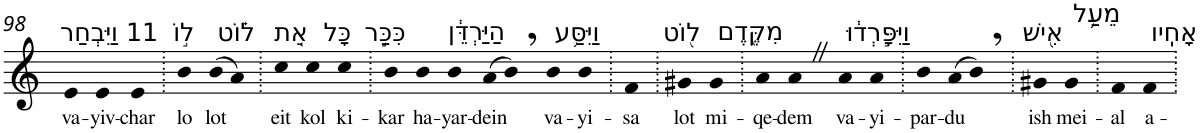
**kern	**text
*part1	*part1
*staff1	*staff1
*I"Piano	*
*I'Pno	*
!!LO:PB:g=z
*clefG2	*
*k[]	*
=98	=98
!LO:TX:a:t=11 וַיִּבְחַר	!
!	!LO:LY:b
4e	va-
!	!LO:LY:b
4e	-yiv-
!	!LO:LY:b
4e	-char
=99.	=99.
!LO:TX:a:t=ל֣וֹ	!
!	!LO:LY:b
4b	lo
!LO:TX:a:t=ל֗וֹט	!
!	!LO:LY:b
(>8b	lot
8a)	.
=100.	=100.
!LO:TX:a:t=אֵ֚ת	!
!	!LO:LY:b
4cc	eit
!LO:TX:a:t=כָּל	!
!	!LO:LY:b
4cc	kol
!LO:TX:a:t=כִּכַּ֣ר	!
!	!LO:LY:b
4cc	ki-
=101.	=101.
!	!LO:LY:b
4b	-kar
!LO:TX:a:t=הַיַּרְדֵּ֔ן	!
!	!LO:LY:b
4b	ha-
!	!LO:LY:b
4b	-yar-
!	!LO:LY:b
(>8a	-dein
8b,)	.
!LO:TX:a:t=וַיִּסַּ֥ע	!
!	!LO:LY:b
4b	va-
!	!LO:LY:b
4b	-yi-
=102.	=102.
!	!LO:LY:b
4f	-sa
=103.	=103.
!LO:TX:a:t=ל֖וֹט	!
!	!LO:LY:b
4g#X	lot
!LO:TX:a:t=מִקֶּ֑דֶם	!
!	!LO:LY:b
4g#	mi-
=104.	=104.
!	!LO:LY:b
4a	-qe-
!	!LO:LY:b
4aZ	-dem
!LO:TX:a:t=וַיִּפָּ֣רְד֔וּ	!
!	!LO:LY:b
4a	va-
!	!LO:LY:b
4a	-yi-
=105.	=105.
!	!LO:LY:b
4b	-par-
!	!LO:LY:b
(>8a	-du
8b,)	.
=106.	=106.
!LO:TX:a:t=אִ֖ישׁ	!
!	!LO:LY:b
4g#X	ish
!LO:TX:a:t=מֵעַ֥ל	!
!	!LO:LY:b
4g#	mei-
=107.	=107.
!	!LO:LY:b
4f	-al
!LO:TX:a:t=אָחִֽיו	!
!	!LO:LY:b
4f	a-
=.	=.
*-	*-
